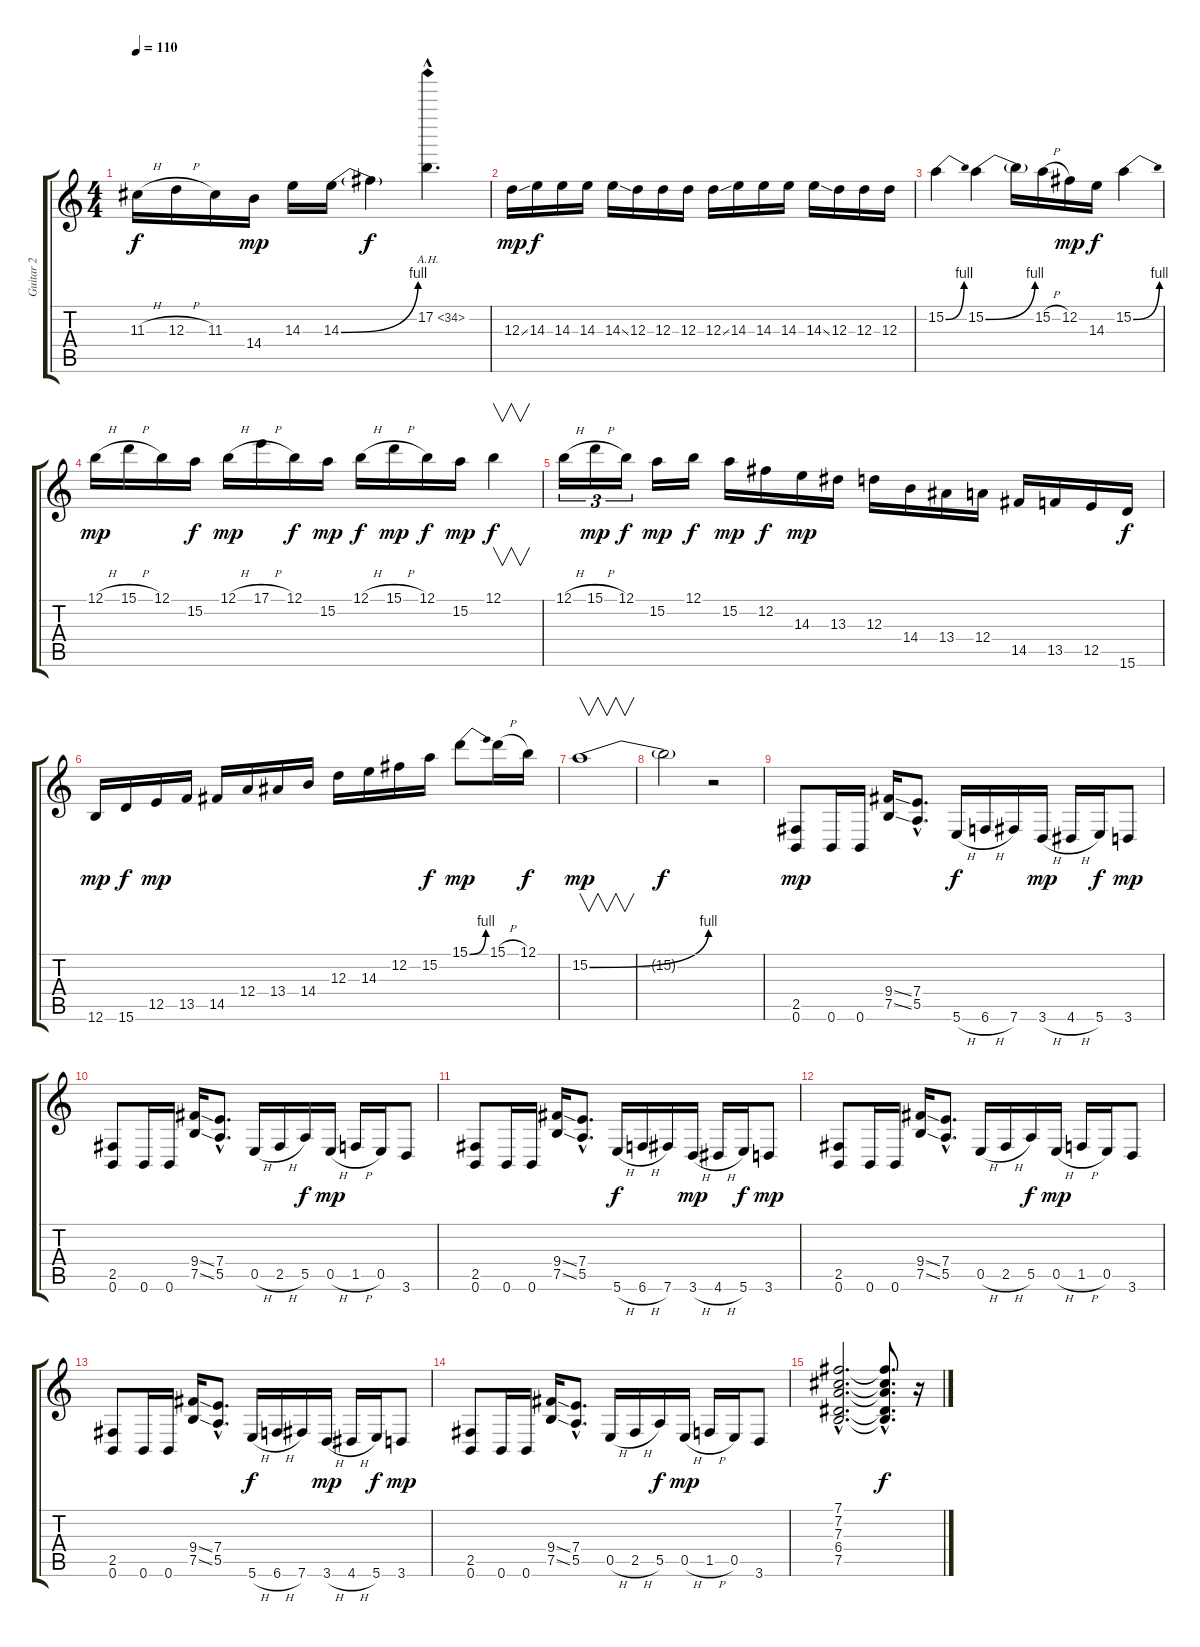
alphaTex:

\track ("Guitar 2            " "Guitar 2  ") {instrument distortionguitar}
\staff {score tabs}
\tuning (B3 Gb3 D3 A2 E2 B1) {hide}
\ts (4 4)
\tempo 110
\clef g2
\ks c
11.3{h}.16{dy f} 12.3{h}.16 11.3.16 14.4.16{dy mp} 14.3.16 14.3{be (bend 0 0 60 4)}.16 14.3{t}.4{dy f} 17.2{ah 17 hac}.4{d} |
12.3{ss}.16{dy mp} 14.3.16{dy f} 14.3.16 14.3.16 14.3{ss}.16 12.3.16 12.3.16 12.3.16 12.3{ss}.16 14.3.16 14.3.16 14.3.16 14.3{ss}.16 12.3.16 12.3.16 12.3.16 |
15.2{be (bend 0 0 60 4)}.4 15.2{be (bend 0 0 60 4)}.4 15.2{t}.16 15.2{h}.16 12.2.16{dy mp} 14.3.16{dy f} 15.2{be (bend 0 0 60 4)}.4 |
12.1{h}.16{dy mp} 15.1{h}.16 12.1.16 15.2.16{dy f} 12.1{h}.16{dy mp} 17.1{h}.16 12.1.16{dy f} 15.2.16{dy mp} 12.1{h}.16{dy f} 15.1{h}.16{dy mp} 12.1.16{dy f} 15.2.16{dy mp} 12.1.4{v dy f} |
12.1{h}.16{tu (3 2)} 15.1{h}.16{tu (3 2) dy mp} 12.1.16{tu (3 2) dy f} 15.2.16{dy mp} 12.1.16{dy f} 15.2.16{dy mp} 12.2.16{dy f} 14.3.16{dy mp} 13.3.16 12.3.16 14.4.16 13.4.16 12.4.16 14.5.16 13.5.16 12.5.16 15.6.16{dy f} |
12.6.16{dy mp} 15.6.16{dy f} 12.5.16{dy mp} 13.5.16 14.5.16 12.4.16 13.4.16 14.4.16 12.3.16 14.3.16 12.2.16 15.2.16{dy f} 15.1{be (bend 0 0 60 4)}.8{dy mp} 15.1{h}.16 12.1.16{dy f} |
15.2{be (bend 0 0 60 4)}.1{v dy mp} |
15.2{t}.2{dy f} r.2 |
(2.5 0.6).8{dy mp} 0.6.16 0.6.16 (9.4{ss} 7.5{ss}).16 (7.4{hac} 5.5{hac}).8{d} 5.6{h}.16{dy f} 6.6{h}.16 7.6.16 3.6{h}.16{dy mp} 4.6{h}.16 5.6.16{dy f} 3.6.8{dy mp} |
(2.5 0.6).8 0.6.16 0.6.16 (9.4{ss} 7.5{ss}).16 (7.4{hac} 5.5{hac}).8{d} 0.5{h}.16 2.5{h}.16 5.5.16{dy f} 0.5{h}.16{dy mp} 1.5{h}.16 0.5.16 3.6.8 |
(2.5 0.6).8 0.6.16 0.6.16 (9.4{ss} 7.5{ss}).16 (7.4{hac} 5.5{hac}).8{d} 5.6{h}.16{dy f} 6.6{h}.16 7.6.16 3.6{h}.16{dy mp} 4.6{h}.16 5.6.16{dy f} 3.6.8{dy mp} |
(2.5 0.6).8 0.6.16 0.6.16 (9.4{ss} 7.5{ss}).16 (7.4{hac} 5.5{hac}).8{d} 0.5{h}.16 2.5{h}.16 5.5.16{dy f} 0.5{h}.16{dy mp} 1.5{h}.16 0.5.16 3.6.8 |
(2.5 0.6).8 0.6.16 0.6.16 (9.4{ss} 7.5{ss}).16 (7.4{hac} 5.5{hac}).8{d} 5.6{h}.16{dy f} 6.6{h}.16 7.6.16 3.6{h}.16{dy mp} 4.6{h}.16 5.6.16{dy f} 3.6.8{dy mp} |
(2.5 0.6).8 0.6.16 0.6.16 (9.4{ss} 7.5{ss}).16 (7.4{hac} 5.5{hac}).8{d} 0.5{h}.16 2.5{h}.16 5.5.16{dy f} 0.5{h}.16{dy mp} 1.5{h}.16 0.5.16 3.6.8 |
(7.1{hac} 7.2{hac} 7.3{hac} 6.4{hac} 7.5{hac}).2{d} (7.1{hac t} 7.2{hac t} 7.3{hac t} 6.4{hac t} 7.5{hac t}).8{d dy f} r.16
